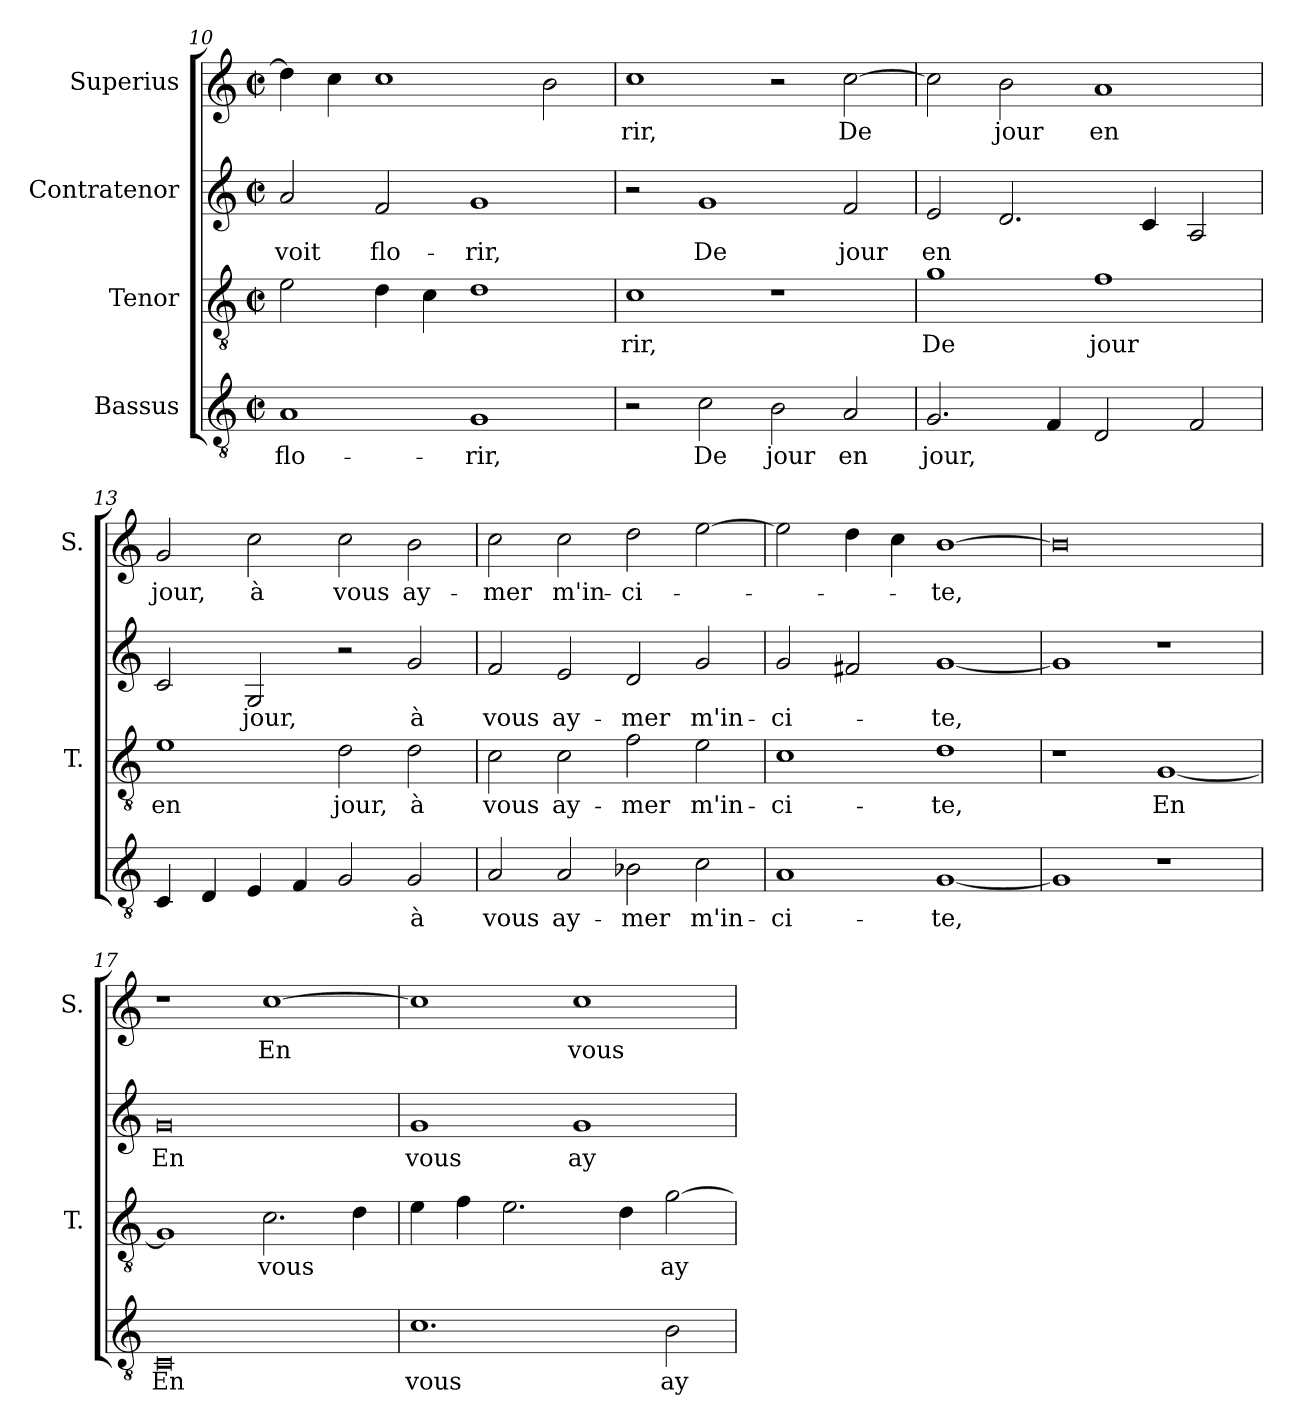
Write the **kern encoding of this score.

**kern	**text	**kern	**text	**kern	**text	**kern	**text
*part4	*part4	*part3	*part3	*part2	*part2	*part1	*part1
*staff4	*staff4	*staff3	*staff3	*staff2	*staff2	*staff1	*staff1
*I"Bassus	*	*I"Tenor	*	*I"Contratenor	*	*I"Superius	*
*	*	*I'T.	*	*	*	*I'S.	*
*clefGv2	*	*clefGv2	*	*clefG2	*	*clefG2	*
*ITrd7c12	*	*	*	*	*	*	*
*k[]	*	*k[]	*	*k[]	*	*k[]	*
*C:	*	*C:	*	*C:	*	*C:	*
*M2/2	*	*M2/2	*	*M2/2	*	*M2/2	*
*met(c|)	*	*met(c|)	*	*met(c|)	*	*met(c|)	*
=10	=10	=10	=10	=10	=10	=10	=10
1AA/	flo-	2e\	.	2a/	voit	4dd\]	.
.	.	.	.	.	.	4cc\	.
.	.	4d\	.	2f/	flo-	1cc\	.
.	.	4c\	.	.	.	.	.
1GG/	-rir,	1d\	.	1g/	-rir,	.	.
.	.	.	.	.	.	2b\	.
!!LO:LB:g=z
=11	=11	=11	=11	=11	=11	=11	=11
2r	.	1c\	-rir,	2r	.	1cc\	-rir,
2C\	De	.	.	1g/	De	.	.
2BB\	jour	1r	.	.	.	2r	.
2AA/	en	.	.	2f/	jour	[2cc\	De
=12	=12	=12	=12	=12	=12	=12	=12
2.GG/	jour,	1g\	De	2e/	en	2cc\]	.
.	.	.	.	2.d/	.	2b\	jour
4FF/	.	.	.	.	.	.	.
2DD/	.	1f\	jour	.	.	1a/	en
.	.	.	.	4c/	.	.	.
2FF/	.	.	.	2A/	.	.	.
=13	=13	=13	=13	=13	=13	=13	=13
4CC/	.	1e\	en	2c/	.	2g/	jour,
4DD/	.	.	.	.	.	.	.
4EE/	.	.	.	2G/	jour,	2cc\	à
4FF/	.	.	.	.	.	.	.
2GG/	.	2d\	jour,	2r	.	2cc\	vous
2GG/	à	2d\	à	2g/	à	2b\	ay-
=14	=14	=14	=14	=14	=14	=14	=14
2AA/	vous	2c\	vous	2f/	vous	2cc\	-mer
2AA/	ay-	2c\	ay-	2e/	ay-	2cc\	m'in-
2BB-X\	-mer	2f\	-mer	2d/	-mer	2dd\	-ci-
2C\	m'in-	2e\	m'in-	2g/	m'in-	[2ee\	.
=15	=15	=15	=15	=15	=15	=15	=15
1AA/	-ci-	1c\	-ci-	2g/	-ci-	2ee\]	.
.	.	.	.	2f#X/	.	4dd\	.
.	.	.	.	.	.	4cc\	.
[1GG/	-te,	1d\	-te,	[1g/	-te,	[1b\	-te,
!!LO:PB:g=z
=16	=16	=16	=16	=16	=16	=16	=16
1GG/]	.	1r	.	1g/]	.	0b\]	.
1r	.	[1G/	En	1r	.	.	.
=17	=17	=17	=17	=17	=17	=17	=17
0CC/	En	1G/]	.	0g/	En	1r	.
.	.	2.c\	vous	.	.	[1cc\	En
.	.	4d\	.	.	.	.	.
=18	=18	=18	=18	=18	=18	=18	=18
1.C\	vous	4e\	.	1g/	vous	1cc\]	.
.	.	4f\	.	.	.	.	.
.	.	2.e\	.	.	.	.	.
.	.	.	.	1g/	ay-	1cc\	vous
.	.	4d\	.	.	.	.	.
2BB\	ay-	[2g\	ay-	.	.	.	.
=	=	=	=	=	=	=	=
*-	*-	*-	*-	*-	*-	*-	*-
